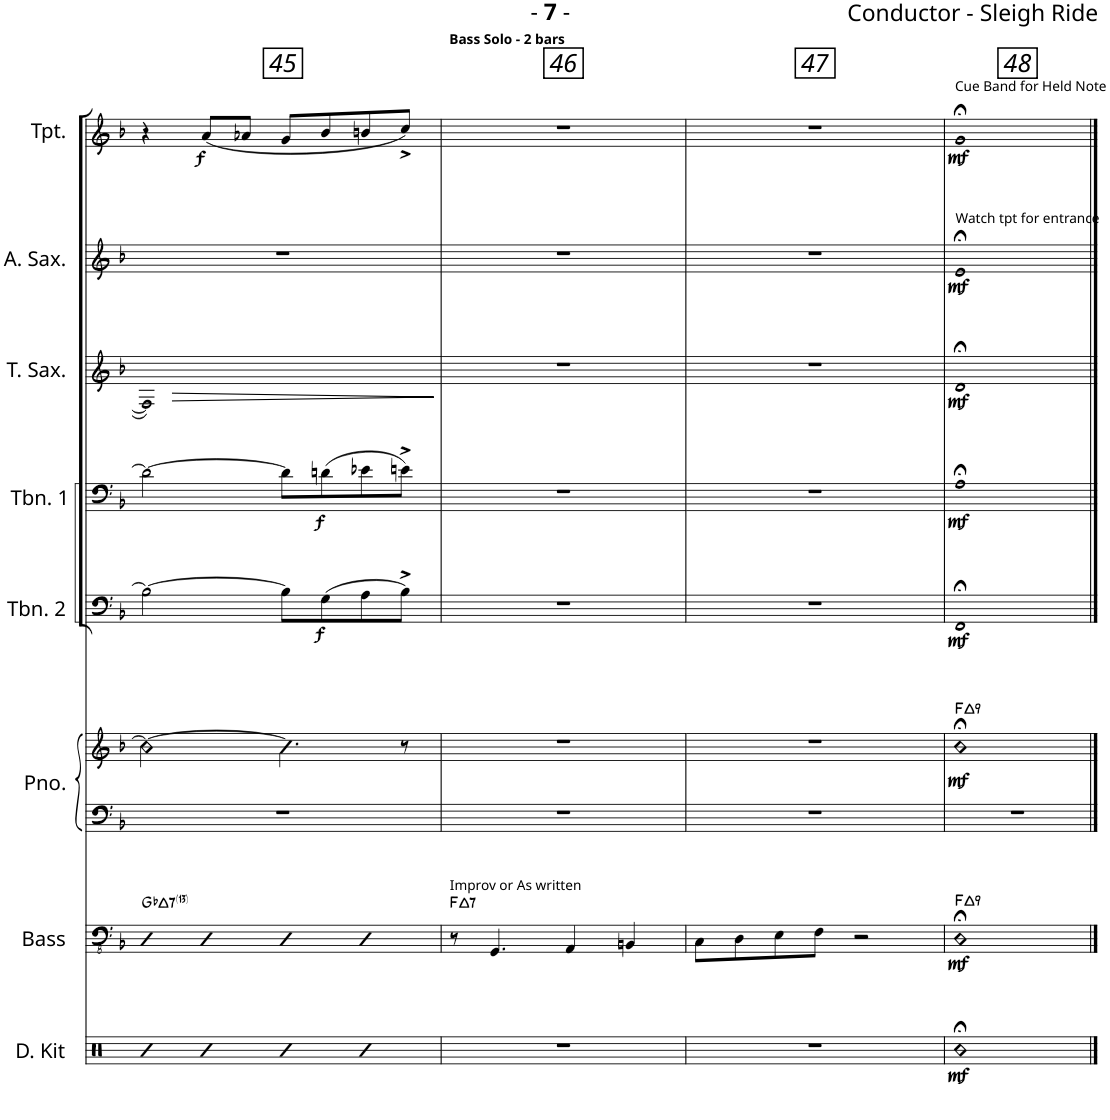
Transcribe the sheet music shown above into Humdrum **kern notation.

**kern	**dynam	**kern	**dynam	**harte	**kern	**kern	**dynam	**harte	**kern	**dynam	**kern	**dynam	**kern	**dynam	**kern	**dynam	**kern	**dynam
*part8	*part8	*part7	*part7	*part7	*part6	*part6	*part6	*part6	*part5	*part5	*part4	*part4	*part3	*part3	*part2	*part2	*part1	*part1
*staff9	*staff9	*staff8	*staff8	*	*staff7	*staff6	*staff6/7	*	*staff5	*staff5	*staff4	*staff4	*staff3	*staff3	*staff2	*staff2	*staff1	*staff1
*I"Drum Kit	*	*I"Acoustic Bass	*	*	*I"Piano	*	*	*	*I"Trombone 2	*	*I"Trombone 1	*	*I"Tenor Saxophone	*	*I"Alto Saxophone	*	*I"Trumpet	*
*I'D. Kit	*	*I'Bass	*	*	*I'Pno.	*	*	*	*I'Tbn. 2	*	*I'Tbn. 1	*	*I'T. Sax.	*	*I'A. Sax.	*	*I'Tpt.	*
!!LO:PB:g=z
*clefX	*	*clefFv4	*	*	*clefF4	*clefG2	*	*	*clefF4	*	*clefF4	*	*clefG2	*	*clefG2	*	*clefG2	*
*	*	*	*	*	*	*	*	*	*	*	*	*	*Trd8c14	*	*Trd5c9	*	*Trd1c2	*
*k[]	*	*k[b-]	*	*	*k[b-]	*k[b-]	*	*	*k[b-]	*	*k[b-]	*	*k[b-]	*	*k[b-]	*	*k[b-]	*
*M4/4	*	*M4/4	*	*	*M4/4	*M4/4	*	*	*M4/4	*	*M4/4	*	*M4/4	*	*M4/4	*	*M4/4	*
=45	=45	=45	=45	=45	=45	=45	=45	=45	=45	=45	=45	=45	=45	=45	=45	=45	=45	=45
!	!	!	!	!LO:H:kt=7	!	!	!	!	!	!	!	!	!	!	!	!	!	!
4R	.	4CC	.	Gb:maj7(13)	1r	2f\_	.	.	2B-\_	.	2d-\_	.	1F]	.	1r	.	4r	.
!	!	!	!	!	!	!	!	!	!	!	!	!	!	!	!	!	!	!LO:DY:b
4R	.	4CC	.	.	.	.	.	.	.	.	.	.	.	.	.	.	(8a/L	f
.	.	.	.	.	.	.	.	.	.	.	.	.	.	.	.	.	8a-X/J	.
4R	.	4CC	.	.	.	4.f\]	.	.	8B-\L]	.	8d-\L]	.	.	.	.	.	8g/L	.
!	!	!	!	!	!	!	!	!	!	!LO:DY:b	!	!LO:DY:b	!	!	!	!	!	!
.	.	.	.	.	.	.	.	.	(8G\	f	(8dn\	f	.	.	.	.	8b-/	.
4R	.	4CC	.	.	.	.	.	.	8A\	.	8e-X\	.	.	.	.	.	8bn/	.
!	!	!	!	!	!	!	!	!LO:H:kt=N/C	!	!	!	!	!	!	!	!	!	!
.	.	.	.	.	.	8r	.	N	8B-^\J)	.	8en^\J)	.	.	.	.	.	8cc^/J)	.
=46	=46	=46	=46	=46	=46	=46	=46	=46	=46	=46	=46	=46	=46	=46	=46	=46	=46	=46
!	!	!	!	!	!	!	!	!	!	!	!	!	!	!	!	!	!LO:TX:a:B:t=Bass Solo - 2 bars	!
!	!	!LO:TX:a:t=Improv or As written	!	!LO:H:kt=7	!	!	!	!	!	!	!	!	!	!	!	!	!	!
1r	.	8r	.	F:maj7	1r	1r	.	.	1r	.	1r	.	1r	.	1r	.	1r	.
.	.	4.GGG/	.	.	.	.	.	.	.	.	.	.	.	.	.	.	.	.
.	.	4AAA/	.	.	.	.	.	.	.	.	.	.	.	.	.	.	.	.
.	.	4BBBn/	.	.	.	.	.	.	.	.	.	.	.	.	.	.	.	.
=47	=47	=47	=47	=47	=47	=47	=47	=47	=47	=47	=47	=47	=47	=47	=47	=47	=47	=47
1r	.	8CC\L	.	.	1r	1r	.	.	1r	.	1r	.	1r	.	1r	.	1r	.
.	.	8DD\	.	.	.	.	.	.	.	.	.	.	.	.	.	.	.	.
.	.	8EE\	.	.	.	.	.	.	.	.	.	.	.	.	.	.	.	.
.	.	8FF\J	.	.	.	.	.	.	.	.	.	.	.	.	.	.	.	.
.	.	2r	.	.	.	.	.	.	.	.	.	.	.	.	.	.	.	.
=48	=48	=48	=48	=48	=48	=48	=48	=48	=48	=48	=48	=48	=48	=48	=48	=48	=48	=48
!	!	!	!	!	!	!	!	!	!	!	!	!	!	!	!	!	!LO:TX:a:t=Cue Band for Held Note	!
!	!	!	!	!	!	!	!	!	!	!	!	!	!	!	!LO:TX:a:t=Watch tpt for entrance	!	!	!
!	!LO:DY:b	!	!LO:DY:b	!LO:H:kt=9	!	!	!LO:DY:b	!LO:H:kt=9	!	!LO:DY:b	!	!LO:DY:b	!	!LO:DY:b	!	!LO:DY:b	!	!LO:DY:b
1R;<	mf	1A;<	mf	F:maj9	1r	1A;<	mf	F:maj9	1FF;<	mf	1A;<	mf	1d;<	mf	1e;<	mf	1g;<	mf
==	==	==	==	==	==	==	==	==	==	==	==	==	==	==	==	==	==	==
*-	*-	*-	*-	*-	*-	*-	*-	*-	*-	*-	*-	*-	*-	*-	*-	*-	*-	*-
